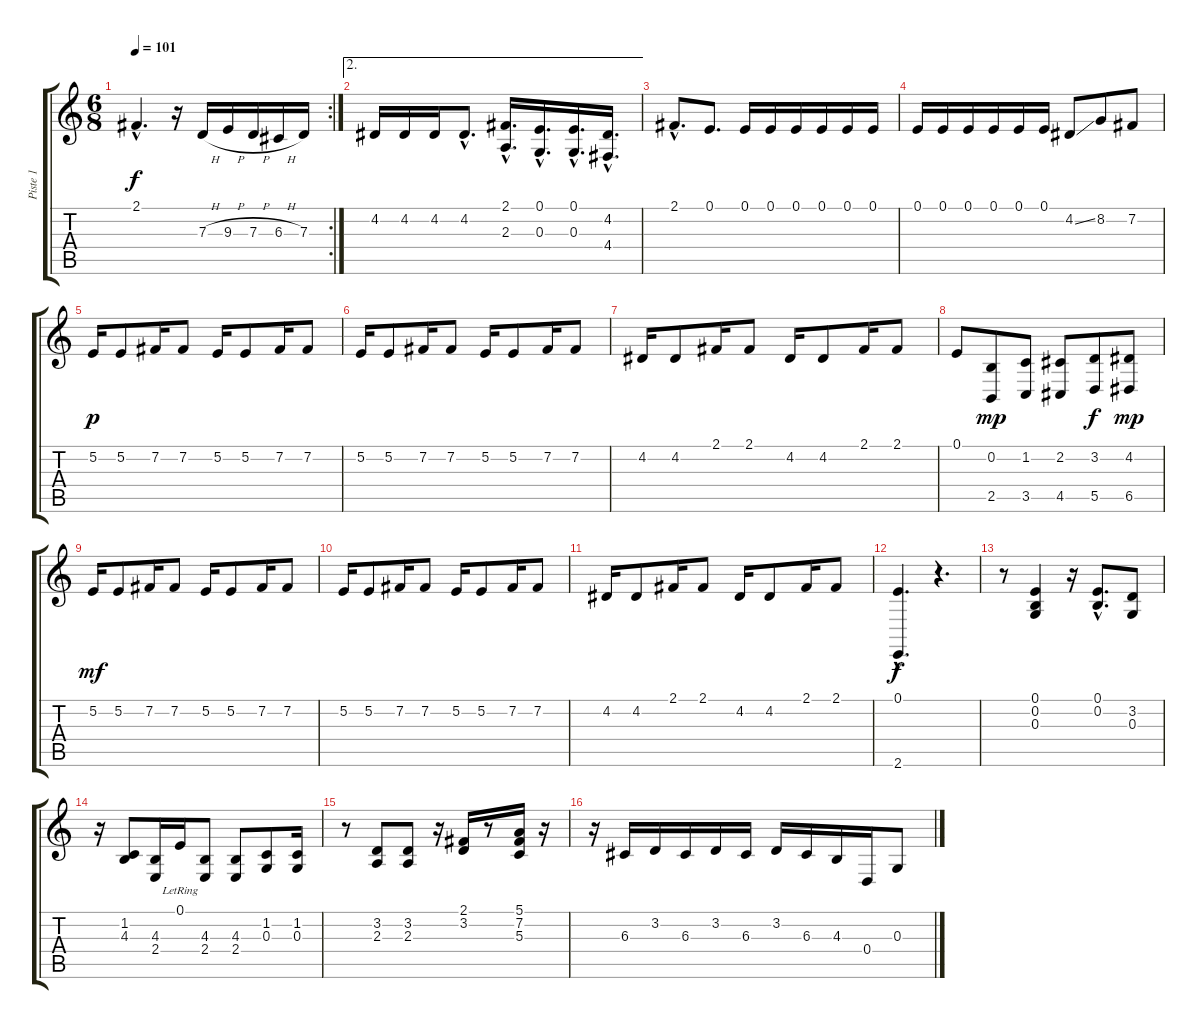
\track ("Piste 1" "Piste 1") {instrument gunshot}
\staff {score tabs}
\tuning (E4 B3 G3 D3 A2 D2) {hide}
\rc 2
\ts (6 8)
\tempo 101
\clef g2
\ks c
2.1{hac}.4{d dy f} r.16 7.3{h}.16 9.3{h}.16 7.3{h}.16 6.3{h}.16 7.3.16 |
\ae 2
4.2.16 4.2.16 4.2.16 4.2{hac}.8{d} (2.1{hac} 2.3{hac}).16{d} (0.1{hac} 0.3{hac}).16{d} (0.1{hac} 0.3{hac}).16{d} (4.2{hac} 4.4{hac}).16{d} |
2.1{hac}.8{d} 0.1.8{d} 0.1.16 0.1.16 0.1.16 0.1.16 0.1.16 0.1.16 |
0.1.16 0.1.16 0.1.16 0.1.16 0.1.16 0.1.16 4.2{ss}.8 8.2.8 7.2.8 |
5.2.16{dy p} 5.2.8 7.2.16 7.2.8 5.2.16 5.2.8 7.2.16 7.2.8 |
5.2.16 5.2.8 7.2.16 7.2.8 5.2.16 5.2.8 7.2.16 7.2.8 |
4.2.16 4.2.8 2.1.16 2.1.8 4.2.16 4.2.8 2.1.16 2.1.8 |
0.1.8 (0.2 2.5).8{dy mp} (1.2 3.5).8 (2.2 4.5).8 (3.2 5.5).8{dy f} (4.2 6.5).8{dy mp} |
5.2.16{dy mf} 5.2.8 7.2.16 7.2.8 5.2.16 5.2.8 7.2.16 7.2.8 |
5.2.16 5.2.8 7.2.16 7.2.8 5.2.16 5.2.8 7.2.16 7.2.8 |
4.2.16 4.2.8 2.1.16 2.1.8 4.2.16 4.2.8 2.1.16 2.1.8 |
(0.1{hac} 2.6{hac}).4{d dy f} r.4{d} |
r.8 (0.1 0.2 0.3).4 r.16 (0.1{hac} 0.2{hac}).8{d} (3.2 0.3).8 |
r.16 (1.2 4.3).8 (4.3 2.4).16 0.1{lr}.16 (4.3 2.4).8 (4.3 2.4).8 (1.2 0.3).8 (1.2 0.3).16 |
r.8 (3.2 2.3).8 (3.2 2.3).8 r.16 (2.1 3.2).16 r.8 (5.1 7.2 5.3).16 r.16 |
r.16 6.3.16 3.2.16 6.3.16 3.2.16 6.3.16 3.2.16 6.3.16 4.3.16 0.4.16 0.3.8
